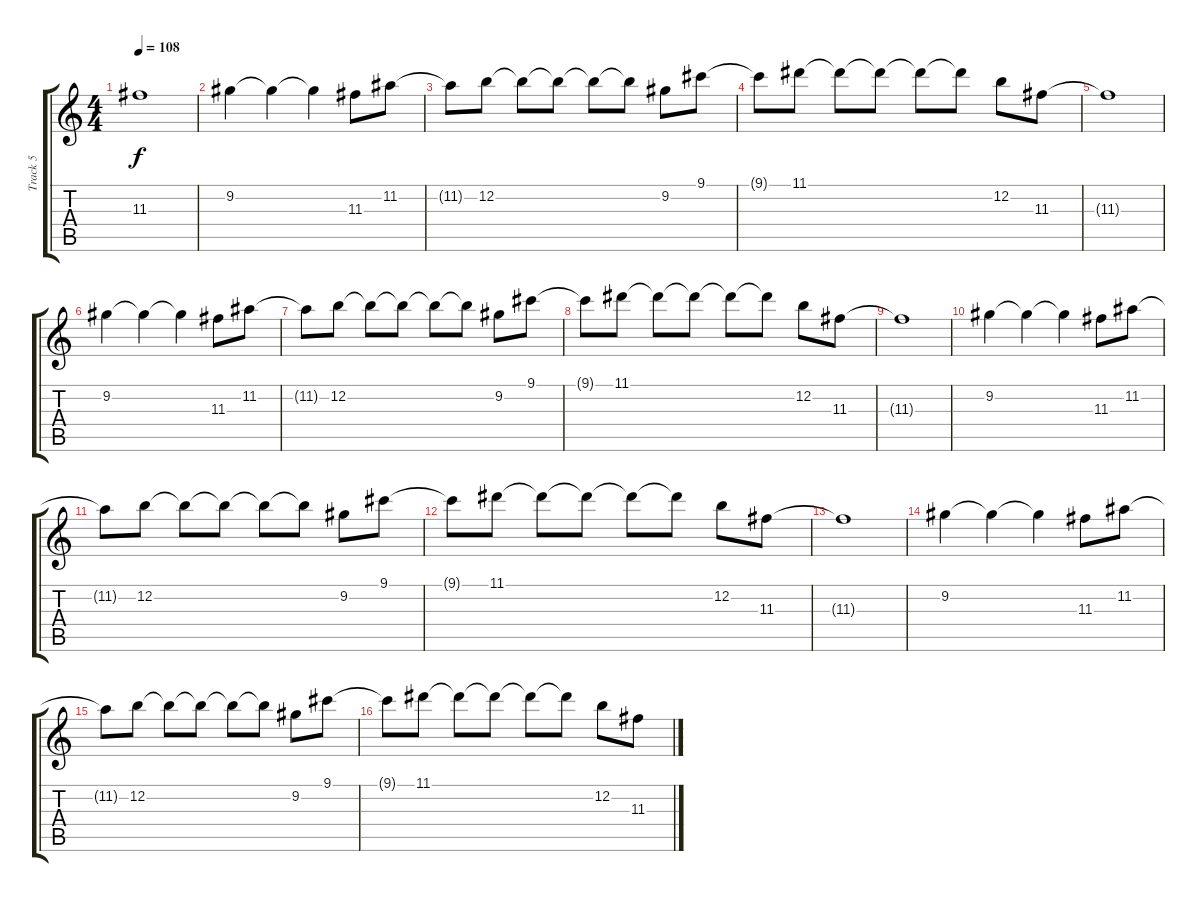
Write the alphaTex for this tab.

\track ("Track 5" "Track 5") {instrument distortionguitar}
\staff {score tabs}
\tuning (E4 B3 G3 D3 A2 D2) {hide}
\ts (4 4)
\tempo 108
\clef g2
\ks c
11.3{t}.1{dy f} |
9.2.4 9.2{t}.4 9.2{t}.4 11.3.8 11.2.8 |
11.2{t}.8 12.2.8 12.2{t}.8 12.2{t}.8 12.2{t}.8 12.2{t}.8 9.2.8 9.1.8 |
9.1{t}.8 11.1.8 11.1{t}.8 11.1{t}.8 11.1{t}.8 11.1{t}.8 12.2.8 11.3.8 |
11.3{t}.1 |
9.2.4 9.2{t}.4 9.2{t}.4 11.3.8 11.2.8 |
11.2{t}.8 12.2.8 12.2{t}.8 12.2{t}.8 12.2{t}.8 12.2{t}.8 9.2.8 9.1.8 |
9.1{t}.8 11.1.8 11.1{t}.8 11.1{t}.8 11.1{t}.8 11.1{t}.8 12.2.8 11.3.8 |
11.3{t}.1 |
9.2.4 9.2{t}.4 9.2{t}.4 11.3.8 11.2.8 |
11.2{t}.8 12.2.8 12.2{t}.8 12.2{t}.8 12.2{t}.8 12.2{t}.8 9.2.8 9.1.8 |
9.1{t}.8 11.1.8 11.1{t}.8 11.1{t}.8 11.1{t}.8 11.1{t}.8 12.2.8 11.3.8 |
11.3{t}.1 |
9.2.4{volume 6} 9.2{t}.4 9.2{t}.4 11.3.8 11.2.8 |
11.2{t}.8 12.2.8 12.2{t}.8 12.2{t}.8 12.2{t}.8 12.2{t}.8 9.2.8 9.1.8 |
9.1{t}.8 11.1.8 11.1{t}.8 11.1{t}.8 11.1{t}.8 11.1{t}.8 12.2.8 11.3.8
